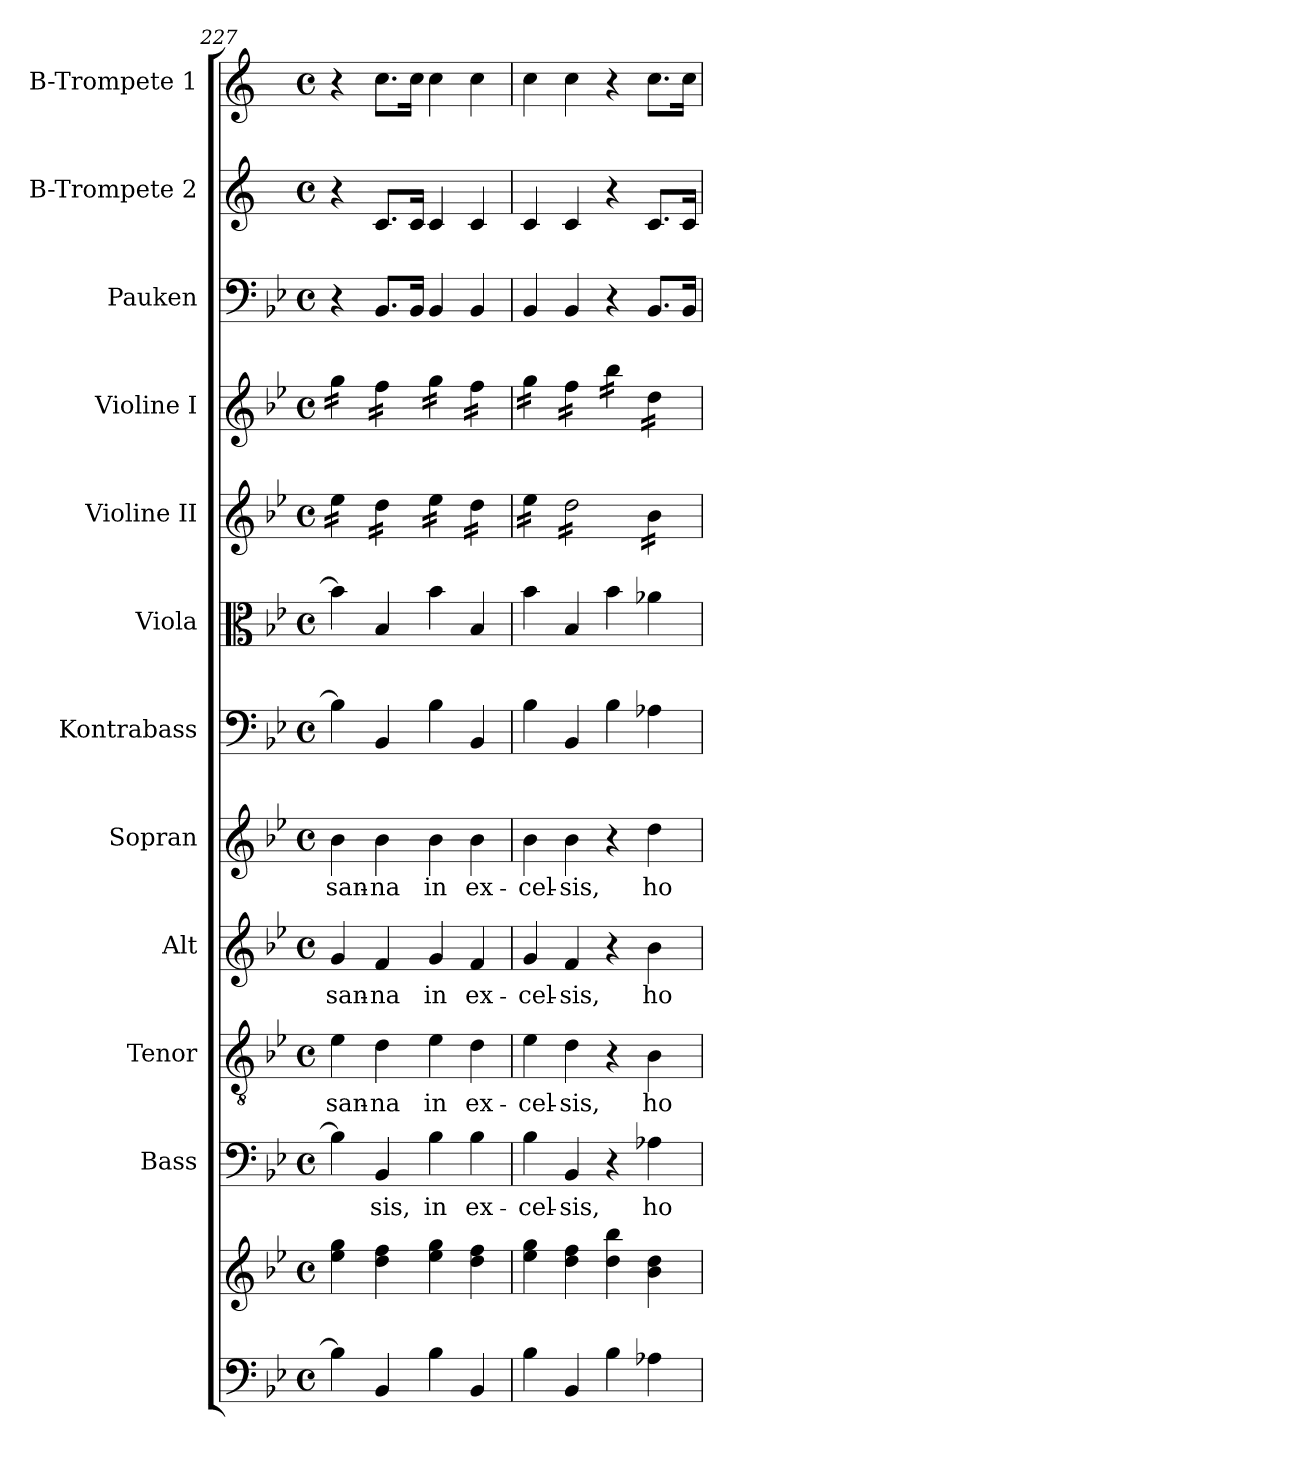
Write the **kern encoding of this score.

**kern	**kern	**kern	**text	**kern	**text	**kern	**text	**kern	**text	**kern	**kern	**kern	**kern	**kern	**kern	**kern
*part12	*part12	*part11	*part11	*part10	*part10	*part9	*part9	*part8	*part8	*part7	*part6	*part5	*part4	*part3	*part2	*part1
*staff13	*staff12	*staff11	*staff11	*staff10	*staff10	*staff9	*staff9	*staff8	*staff8	*staff7	*staff6	*staff5	*staff4	*staff3	*staff2	*staff1
*	*	*I"Bass	*	*I"Tenor	*	*I"Alt	*	*I"Sopran	*	*I"Kontrabass	*I"Viola	*I"Violine II	*I"Violine I	*I"Pauken	*I"B-Trompete 2	*I"B-Trompete 1
*	*	*I'B.	*	*I'T.	*	*I'A.	*	*I'S.	*	*I'Kb.	*I'Vla.	*I'Vl. II	*I'Vl. I	*I'Pk.	*I'B Trp. 2	*I'B Trp. 1
*clefF4	*clefG2	*clefF4	*	*clefGv2	*	*clefG2	*	*clefG2	*	*clefF4	*clefC3	*clefG2	*clefG2	*clefF4	*clefG2	*clefG2
*	*	*	*	*	*	*	*	*	*	*ITrd7c12	*	*	*	*	*ITrd1c2	*ITrd1c2
*k[b-e-]	*k[b-e-]	*k[b-e-]	*	*k[b-e-]	*	*k[b-e-]	*	*k[b-e-]	*	*k[b-e-]	*k[b-e-]	*k[b-e-]	*k[b-e-]	*k[b-e-]	*k[b-e-]	*k[b-e-]
*B-:	*B-:	*B-:	*	*B-:	*	*B-:	*	*B-:	*	*B-:	*B-:	*B-:	*B-:	*B-:	*B-:	*B-:
*M4/4	*M4/4	*M4/4	*	*M4/4	*	*M4/4	*	*M4/4	*	*M4/4	*M4/4	*M4/4	*M4/4	*M4/4	*M4/4	*M4/4
*met(c)	*met(c)	*met(c)	*	*met(c)	*	*met(c)	*	*met(c)	*	*met(c)	*met(c)	*met(c)	*met(c)	*met(c)	*met(c)	*met(c)
=227	=227	=227	=227	=227	=227	=227	=227	=227	=227	=227	=227	=227	=227	=227	=227	=227
!	!	!	!	!	!LO:LY:b	!	!LO:LY:b	!	!LO:LY:b	!	!	!	!	!	!	!
*	*	*	*	*	*	*	*	*	*	*	*	*tremolo	*	*	*	*
*	*	*	*	*	*	*	*	*	*	*	*	*	*tremolo	*	*	*
4B-\]	4ee-\ 4gg\	4B-\]	.	4e-\	-san-	4g/	-san-	4b-\	-san-	4BB-\]	4b-\]	16ee-\LL	16gg\LL	4r	4r	4r
.	.	.	.	.	.	.	.	.	.	.	.	16ee-\	16gg\	.	.	.
.	.	.	.	.	.	.	.	.	.	.	.	16ee-\	16gg\	.	.	.
.	.	.	.	.	.	.	.	.	.	.	.	16ee-\JJ	16gg\JJ	.	.	.
!	!	!	!LO:LY:b	!	!LO:LY:b	!	!LO:LY:b	!	!LO:LY:b	!	!	!	!	!	!	!
4BB-/	4dd\ 4ff\	4BB-/	-sis,	4d\	-na	4f/	-na	4b-\	-na	4BBB-/	4B-/	16dd\LL	16ff\LL	8.BB-/L	8.B-/L	8.b-\L
.	.	.	.	.	.	.	.	.	.	.	.	16dd\	16ff\	.	.	.
.	.	.	.	.	.	.	.	.	.	.	.	16dd\	16ff\	.	.	.
.	.	.	.	.	.	.	.	.	.	.	.	16dd\JJ	16ff\JJ	16BB-/Jk	16B-/Jk	16b-\Jk
!	!	!	!LO:LY:b	!	!LO:LY:b	!	!LO:LY:b	!	!LO:LY:b	!	!	!	!	!	!	!
4B-\	4ee-\ 4gg\	4B-\	in	4e-\	in	4g/	in	4b-\	in	4BB-\	4b-\	16ee-\LL	16gg\LL	4BB-/	4B-/	4b-\
.	.	.	.	.	.	.	.	.	.	.	.	16ee-\	16gg\	.	.	.
.	.	.	.	.	.	.	.	.	.	.	.	16ee-\	16gg\	.	.	.
.	.	.	.	.	.	.	.	.	.	.	.	16ee-\JJ	16gg\JJ	.	.	.
!	!	!	!LO:LY:b	!	!LO:LY:b	!	!LO:LY:b	!	!LO:LY:b	!	!	!	!	!	!	!
4BB-/	4dd\ 4ff\	4B-\	ex-	4d\	ex-	4f/	ex-	4b-\	ex-	4BBB-/	4B-/	16dd\LL	16ff\LL	4BB-/	4B-/	4b-\
.	.	.	.	.	.	.	.	.	.	.	.	16dd\	16ff\	.	.	.
.	.	.	.	.	.	.	.	.	.	.	.	16dd\	16ff\	.	.	.
.	.	.	.	.	.	.	.	.	.	.	.	16dd\JJ	16ff\JJ	.	.	.
!!LO:PB:g=z
=228	=228	=228	=228	=228	=228	=228	=228	=228	=228	=228	=228	=228	=228	=228	=228	=228
!	!	!	!LO:LY:b	!	!LO:LY:b	!	!LO:LY:b	!	!LO:LY:b	!	!	!	!	!	!	!
4B-\	4ee-\ 4gg\	4B-\	-cel-	4e-\	-cel-	4g/	-cel-	4b-\	-cel-	4BB-\	4b-\	16ee-\LL	16gg\LL	4BB-/	4B-/	4b-\
.	.	.	.	.	.	.	.	.	.	.	.	16ee-\	16gg\	.	.	.
.	.	.	.	.	.	.	.	.	.	.	.	16ee-\	16gg\	.	.	.
.	.	.	.	.	.	.	.	.	.	.	.	16ee-\JJ	16gg\JJ	.	.	.
!	!	!	!LO:LY:b	!	!LO:LY:b	!	!LO:LY:b	!	!LO:LY:b	!	!	!	!	!	!	!
4BB-/	4dd\ 4ff\	4BB-/	-sis,	4d\	-sis,	4f/	-sis,	4b-\	-sis,	4BBB-/	4B-/	16dd\LL	16ff\LL	4BB-/	4B-/	4b-\
.	.	.	.	.	.	.	.	.	.	.	.	16dd\	16ff\	.	.	.
.	.	.	.	.	.	.	.	.	.	.	.	16dd\	16ff\	.	.	.
.	.	.	.	.	.	.	.	.	.	.	.	16dd\	16ff\JJ	.	.	.
4B-\	4dd\ 4bb-\	4r	.	4r	.	4r	.	4r	.	4BB-\	4b-\	16dd\	16bb-\LL	4r	4r	4r
.	.	.	.	.	.	.	.	.	.	.	.	16dd\	16bb-\	.	.	.
.	.	.	.	.	.	.	.	.	.	.	.	16dd\	16bb-\	.	.	.
.	.	.	.	.	.	.	.	.	.	.	.	16dd\JJ	16bb-\JJ	.	.	.
!	!	!	!LO:LY:b	!	!LO:LY:b	!	!LO:LY:b	!	!LO:LY:b	!	!	!	!	!	!	!
4A-X\	4b-\ 4dd\	4A-X\	ho-	4B-\	ho-	4b-\	ho-	4dd\	ho-	4AA-X\	4a-X\	16b-\LL	16dd\LL	8.BB-/L	8.B-/L	8.b-\L
.	.	.	.	.	.	.	.	.	.	.	.	16b-\	16dd\	.	.	.
.	.	.	.	.	.	.	.	.	.	.	.	16b-\	16dd\	.	.	.
.	.	.	.	.	.	.	.	.	.	.	.	16b-\JJ	16dd\JJ	16BB-/Jk	16B-/Jk	16b-\Jk
*	*	*	*	*	*	*	*	*	*	*	*	*	*Xtremolo	*	*	*
*	*	*	*	*	*	*	*	*	*	*	*	*Xtremolo	*	*	*	*
=	=	=	=	=	=	=	=	=	=	=	=	=	=	=	=	=
*-	*-	*-	*-	*-	*-	*-	*-	*-	*-	*-	*-	*-	*-	*-	*-	*-
